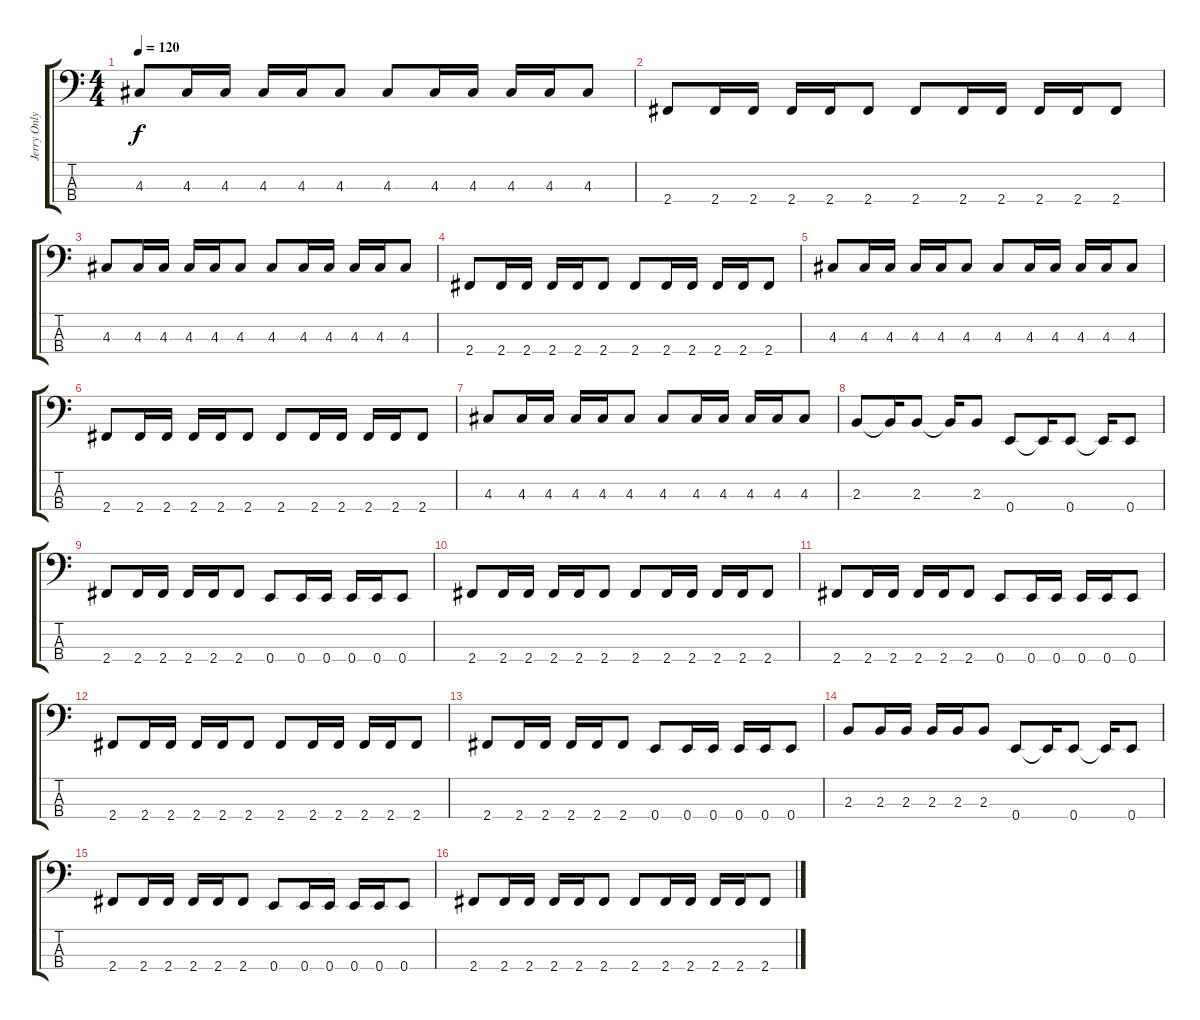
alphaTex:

\track ("Jerry Only" "Jerry Only") {instrument electricbassfinger}
\staff {score tabs}
\tuning (G2 D2 A1 E1) {hide}
\ts (4 4)
\tempo 120
\clef f4
\ks c
4.3.8{dy f} 4.3.16 4.3.16 4.3.16 4.3.16 4.3.8 4.3.8 4.3.16 4.3.16 4.3.16 4.3.16 4.3.8 |
2.4.8 2.4.16 2.4.16 2.4.16 2.4.16 2.4.8 2.4.8 2.4.16 2.4.16 2.4.16 2.4.16 2.4.8 |
4.3.8 4.3.16 4.3.16 4.3.16 4.3.16 4.3.8 4.3.8 4.3.16 4.3.16 4.3.16 4.3.16 4.3.8 |
2.4.8 2.4.16 2.4.16 2.4.16 2.4.16 2.4.8 2.4.8 2.4.16 2.4.16 2.4.16 2.4.16 2.4.8 |
4.3.8 4.3.16 4.3.16 4.3.16 4.3.16 4.3.8 4.3.8 4.3.16 4.3.16 4.3.16 4.3.16 4.3.8 |
2.4.8 2.4.16 2.4.16 2.4.16 2.4.16 2.4.8 2.4.8 2.4.16 2.4.16 2.4.16 2.4.16 2.4.8 |
4.3.8 4.3.16 4.3.16 4.3.16 4.3.16 4.3.8 4.3.8 4.3.16 4.3.16 4.3.16 4.3.16 4.3.8 |
2.3.8 2.3{t}.16 2.3.8 2.3{t}.16 2.3.8 0.4.8 0.4{t}.16 0.4.8 0.4{t}.16 0.4.8 |
2.4.8 2.4.16 2.4.16 2.4.16 2.4.16 2.4.8 0.4.8 0.4.16 0.4.16 0.4.16 0.4.16 0.4.8 |
2.4.8 2.4.16 2.4.16 2.4.16 2.4.16 2.4.8 2.4.8 2.4.16 2.4.16 2.4.16 2.4.16 2.4.8 |
2.4.8 2.4.16 2.4.16 2.4.16 2.4.16 2.4.8 0.4.8 0.4.16 0.4.16 0.4.16 0.4.16 0.4.8 |
2.4.8 2.4.16 2.4.16 2.4.16 2.4.16 2.4.8 2.4.8 2.4.16 2.4.16 2.4.16 2.4.16 2.4.8 |
2.4.8 2.4.16 2.4.16 2.4.16 2.4.16 2.4.8 0.4.8 0.4.16 0.4.16 0.4.16 0.4.16 0.4.8 |
2.3.8 2.3.16 2.3.16 2.3.16 2.3.16 2.3.8 0.4.8 0.4{t}.16 0.4.8 0.4{t}.16 0.4.8 |
2.4.8 2.4.16 2.4.16 2.4.16 2.4.16 2.4.8 0.4.8 0.4.16 0.4.16 0.4.16 0.4.16 0.4.8 |
2.4.8 2.4.16 2.4.16 2.4.16 2.4.16 2.4.8 2.4.8 2.4.16 2.4.16 2.4.16 2.4.16 2.4.8
